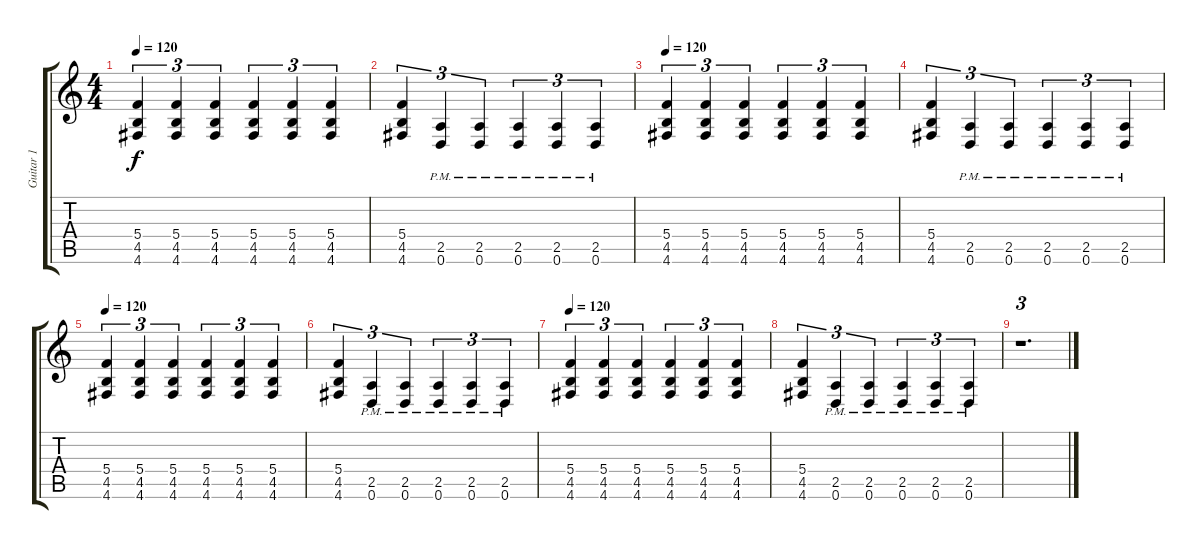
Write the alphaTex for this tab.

\track ("Guitar 1" "Guitar 1") {instrument distortionguitar}
\staff {score tabs}
\tuning (D4 A3 F3 C3 G2 D2) {hide}
\ts (4 4)
\tempo 120
\clef g2
\ks c
(5.4 4.5 4.6).4{tu (3 2) dy f} (5.4 4.5 4.6).4{tu (3 2)} (5.4 4.5 4.6).4{tu (3 2)} (5.4 4.5 4.6).4{tu (3 2)} (5.4 4.5 4.6).4{tu (3 2)} (5.4 4.5 4.6).4{tu (3 2)} |
(5.4 4.5 4.6).4{tu (3 2)} (2.5{pm} 0.6{pm}).4{tu (3 2)} (2.5{pm} 0.6{pm}).4{tu (3 2)} (2.5{pm} 0.6{pm}).4{tu (3 2)} (2.5{pm} 0.6{pm}).4{tu (3 2)} (2.5{pm} 0.6{pm}).4{tu (3 2)} |
\tempo 120
(5.4 4.5 4.6).4{tu (3 2)} (5.4 4.5 4.6).4{tu (3 2)} (5.4 4.5 4.6).4{tu (3 2)} (5.4 4.5 4.6).4{tu (3 2)} (5.4 4.5 4.6).4{tu (3 2)} (5.4 4.5 4.6).4{tu (3 2)} |
(5.4 4.5 4.6).4{tu (3 2)} (2.5{pm} 0.6{pm}).4{tu (3 2)} (2.5{pm} 0.6{pm}).4{tu (3 2)} (2.5{pm} 0.6{pm}).4{tu (3 2)} (2.5{pm} 0.6{pm}).4{tu (3 2)} (2.5{pm} 0.6{pm}).4{tu (3 2)} |
\tempo 120
(5.4 4.5 4.6).4{tu (3 2)} (5.4 4.5 4.6).4{tu (3 2)} (5.4 4.5 4.6).4{tu (3 2)} (5.4 4.5 4.6).4{tu (3 2)} (5.4 4.5 4.6).4{tu (3 2)} (5.4 4.5 4.6).4{tu (3 2)} |
(5.4 4.5 4.6).4{tu (3 2)} (2.5{pm} 0.6{pm}).4{tu (3 2)} (2.5{pm} 0.6{pm}).4{tu (3 2)} (2.5{pm} 0.6{pm}).4{tu (3 2)} (2.5{pm} 0.6{pm}).4{tu (3 2)} (2.5{pm} 0.6{pm}).4{tu (3 2)} |
\tempo 120
(5.4 4.5 4.6).4{tu (3 2)} (5.4 4.5 4.6).4{tu (3 2)} (5.4 4.5 4.6).4{tu (3 2)} (5.4 4.5 4.6).4{tu (3 2)} (5.4 4.5 4.6).4{tu (3 2)} (5.4 4.5 4.6).4{tu (3 2)} |
(5.4 4.5 4.6).4{tu (3 2)} (2.5{pm} 0.6{pm}).4{tu (3 2)} (2.5{pm} 0.6{pm}).4{tu (3 2)} (2.5{pm} 0.6{pm}).4{tu (3 2)} (2.5{pm} 0.6{pm}).4{tu (3 2)} (2.5{pm} 0.6{pm}).4{tu (3 2)} |
r.1{d tu (3 2)}
